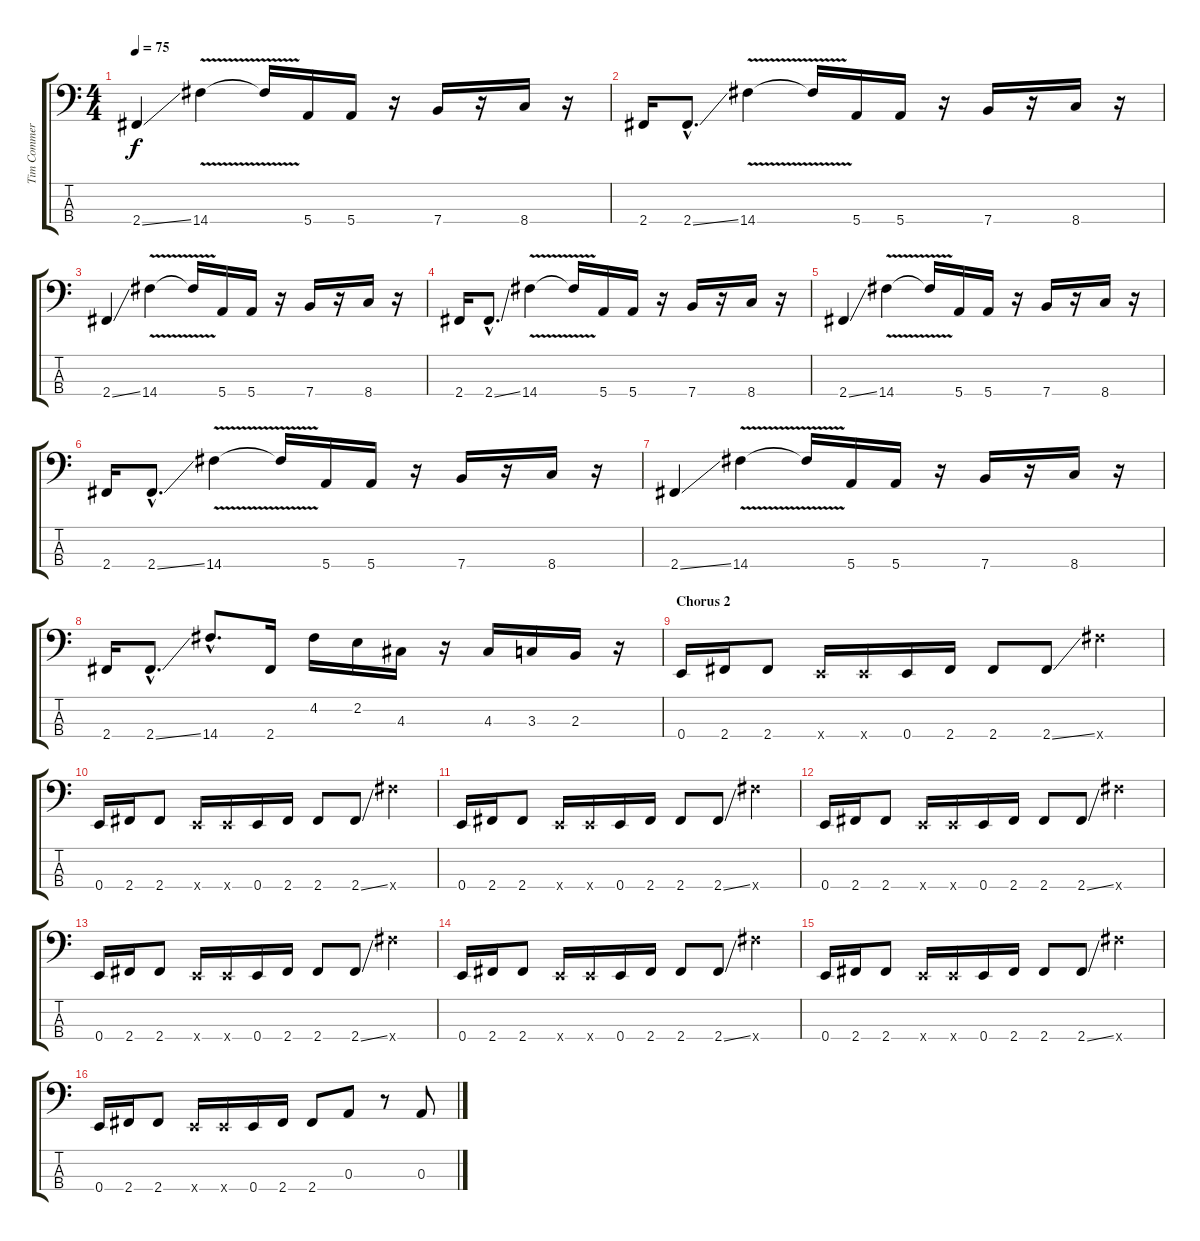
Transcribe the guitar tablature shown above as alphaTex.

\track ("Tim Commerford" "Tim Commer") {instrument electricbassfinger}
\staff {score tabs}
\tuning (G2 D2 A1 E1) {hide}
\ts (4 4)
\tempo 75
\clef f4
\ks c
2.4{ss}.4{dy f} 14.4{v}.4 14.4{t}.16 5.4.16 5.4.16 r.16 7.4.16 r.16 8.4.16 r.16 |
2.4.16 2.4{ss hac}.8{d} 14.4{v}.4 14.4{t}.16 5.4.16 5.4.16 r.16 7.4.16 r.16 8.4.16 r.16 |
2.4{ss}.4 14.4{v}.4 14.4{t}.16 5.4.16 5.4.16 r.16 7.4.16 r.16 8.4.16 r.16 |
2.4.16 2.4{ss hac}.8{d} 14.4{v}.4 14.4{t}.16 5.4.16 5.4.16 r.16 7.4.16 r.16 8.4.16 r.16 |
2.4{ss}.4 14.4{v}.4 14.4{t}.16 5.4.16 5.4.16 r.16 7.4.16 r.16 8.4.16 r.16 |
2.4.16 2.4{ss hac}.8{d} 14.4{v}.4 14.4{t}.16 5.4.16 5.4.16 r.16 7.4.16 r.16 8.4.16 r.16 |
2.4{ss}.4 14.4{v}.4 14.4{t}.16 5.4.16 5.4.16 r.16 7.4.16 r.16 8.4.16 r.16 |
2.4.16 2.4{ss hac}.8{d} 14.4{hac}.8{d} 2.4.16 4.2.16 2.2.16 4.3.16 r.16 4.3.16 3.3.16 2.3.16 r.16 |
\section ("" "Chorus 2")
0.4.16 2.4.16 2.4.8 0.4{x}.16 0.4{x}.16 0.4.16 2.4.16 2.4.8 2.4{ss}.8 14.4{x}.4 |
0.4.16 2.4.16 2.4.8 0.4{x}.16 0.4{x}.16 0.4.16 2.4.16 2.4.8 2.4{ss}.8 14.4{x}.4 |
0.4.16 2.4.16 2.4.8 0.4{x}.16 0.4{x}.16 0.4.16 2.4.16 2.4.8 2.4{ss}.8 14.4{x}.4 |
0.4.16 2.4.16 2.4.8 0.4{x}.16 0.4{x}.16 0.4.16 2.4.16 2.4.8 2.4{ss}.8 14.4{x}.4 |
0.4.16 2.4.16 2.4.8 0.4{x}.16 0.4{x}.16 0.4.16 2.4.16 2.4.8 2.4{ss}.8 14.4{x}.4 |
0.4.16 2.4.16 2.4.8 0.4{x}.16 0.4{x}.16 0.4.16 2.4.16 2.4.8 2.4{ss}.8 14.4{x}.4 |
0.4.16 2.4.16 2.4.8 0.4{x}.16 0.4{x}.16 0.4.16 2.4.16 2.4.8 2.4{ss}.8 14.4{x}.4 |
0.4.16 2.4.16 2.4.8 0.4{x}.16 0.4{x}.16 0.4.16 2.4.16 2.4.8 0.3.8 r.8 0.3.8
